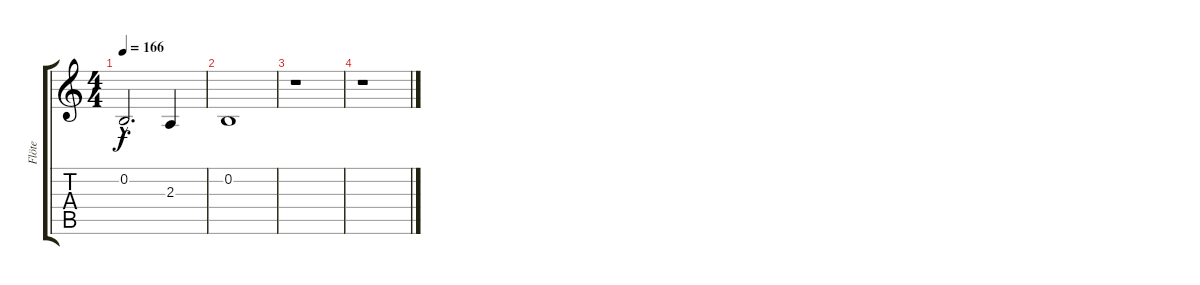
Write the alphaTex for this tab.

\track ("Flöte" "Flöte") {instrument clarinet}
\staff {score tabs}
\tuning (E4 B3 G3 D3 A2 E2) {hide}
\ts (4 4)
\tempo 166
\clef g2
\ks c
0.2{hac}.2{d dy f} 2.3.4 |
0.2.1 |
r.1 |
r.1
